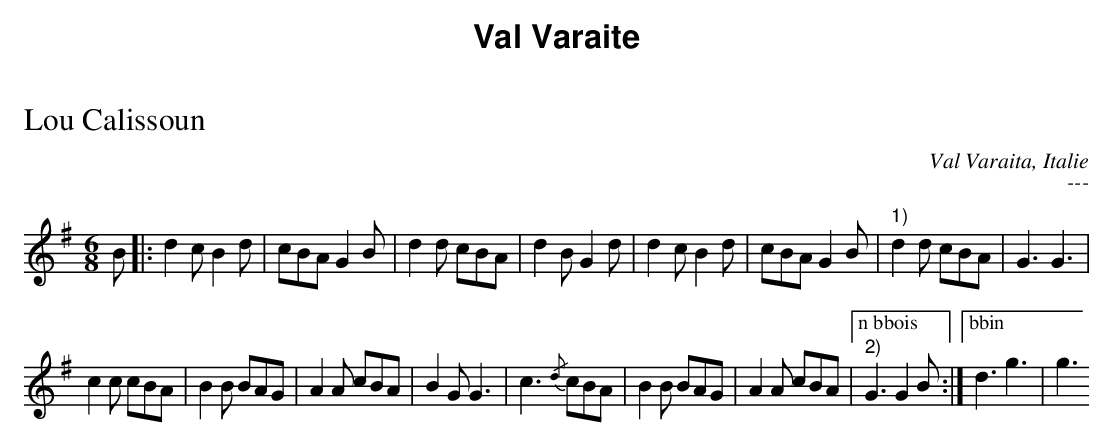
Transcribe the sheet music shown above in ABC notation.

X:1
T:Lou Calissoun
O:Val Varaita, Italie
M:6/8
L:1/8
K:G
B|:d2c B2d|cBA G2B|d2d cBA| d2B G2d|d2c B2d|cBA G2B|"1)"d2d cBA|G3 G3|
c2c cBA|B2B BAG|A2A cBA|B2G G3|c3 {/d}cBA |B2B BAG|A2A cBA|["n bbois" "2)" G3 G2B :|["bbin" d3 g3|g3
